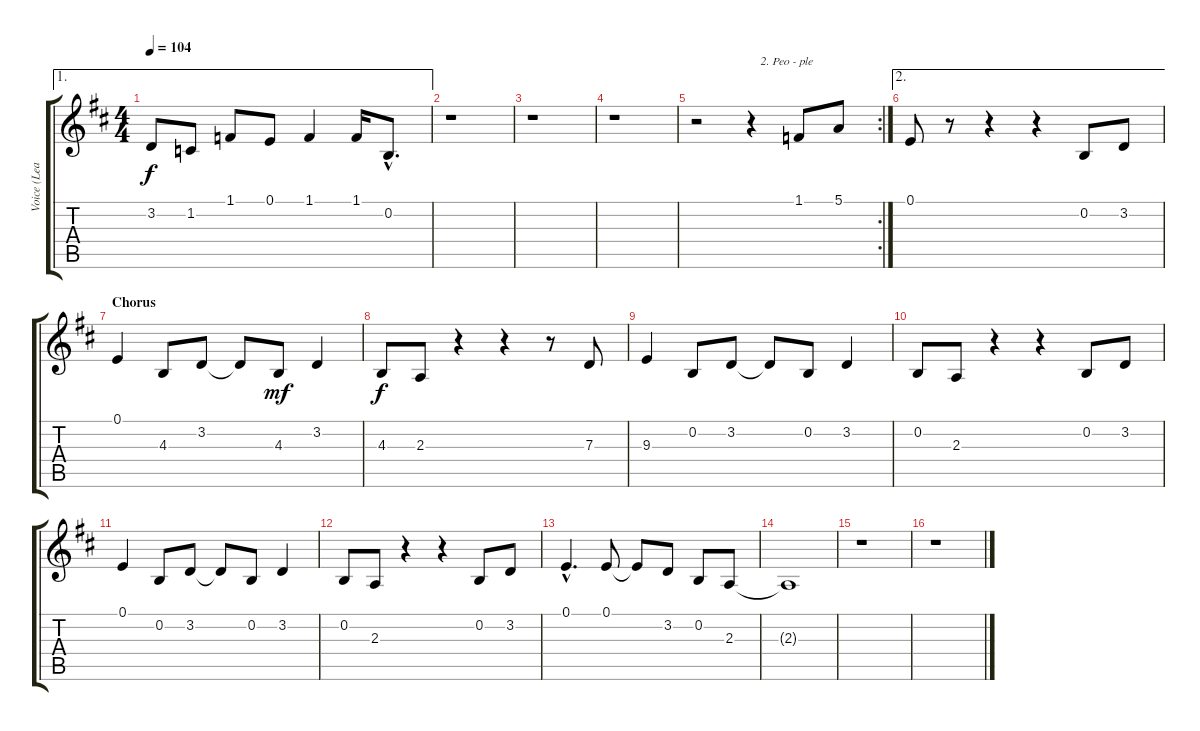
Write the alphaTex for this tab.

\track ("Voice (Lead)" "Voice (Lea") {instrument harmonica}
\staff {score tabs}
\tuning (E4 B3 G3 D3 A2 E2) {hide}
\ae 1
\ts (4 4)
\tempo 104
\clef g2
\ks d
3.2.8{dy f} 1.2.8 1.1.8 0.1.8 1.1.4 1.1.16 0.2{hac}.8{d} |
r.1 |
r.1 |
r.1 |
\rc 2
r.2 r.4{txt "   2. Peo - ple"} 1.1.8 5.1.8 |
\ae 2
0.1.8 r.8 r.4 r.4 0.2.8 3.2.8 |
\section ("" "Chorus")
0.1.4 4.3.8 3.2.8 3.2{t}.8 4.3.8{dy mf} 3.2.4 |
4.3.8{dy f} 2.3.8 r.4 r.4 r.8 7.3.8 |
9.3.4 0.2.8 3.2.8 3.2{t}.8 0.2.8 3.2.4 |
0.2.8 2.3.8 r.4 r.4 0.2.8 3.2.8 |
0.1.4 0.2.8 3.2.8 3.2{t}.8 0.2.8 3.2.4 |
0.2.8 2.3.8 r.4 r.4 0.2.8 3.2.8 |
0.1{hac}.4{d} 0.1.8 0.1{t}.8 3.2.8 0.2.8 2.3.8 |
2.3{t}.1 |
r.1 |
r.1
